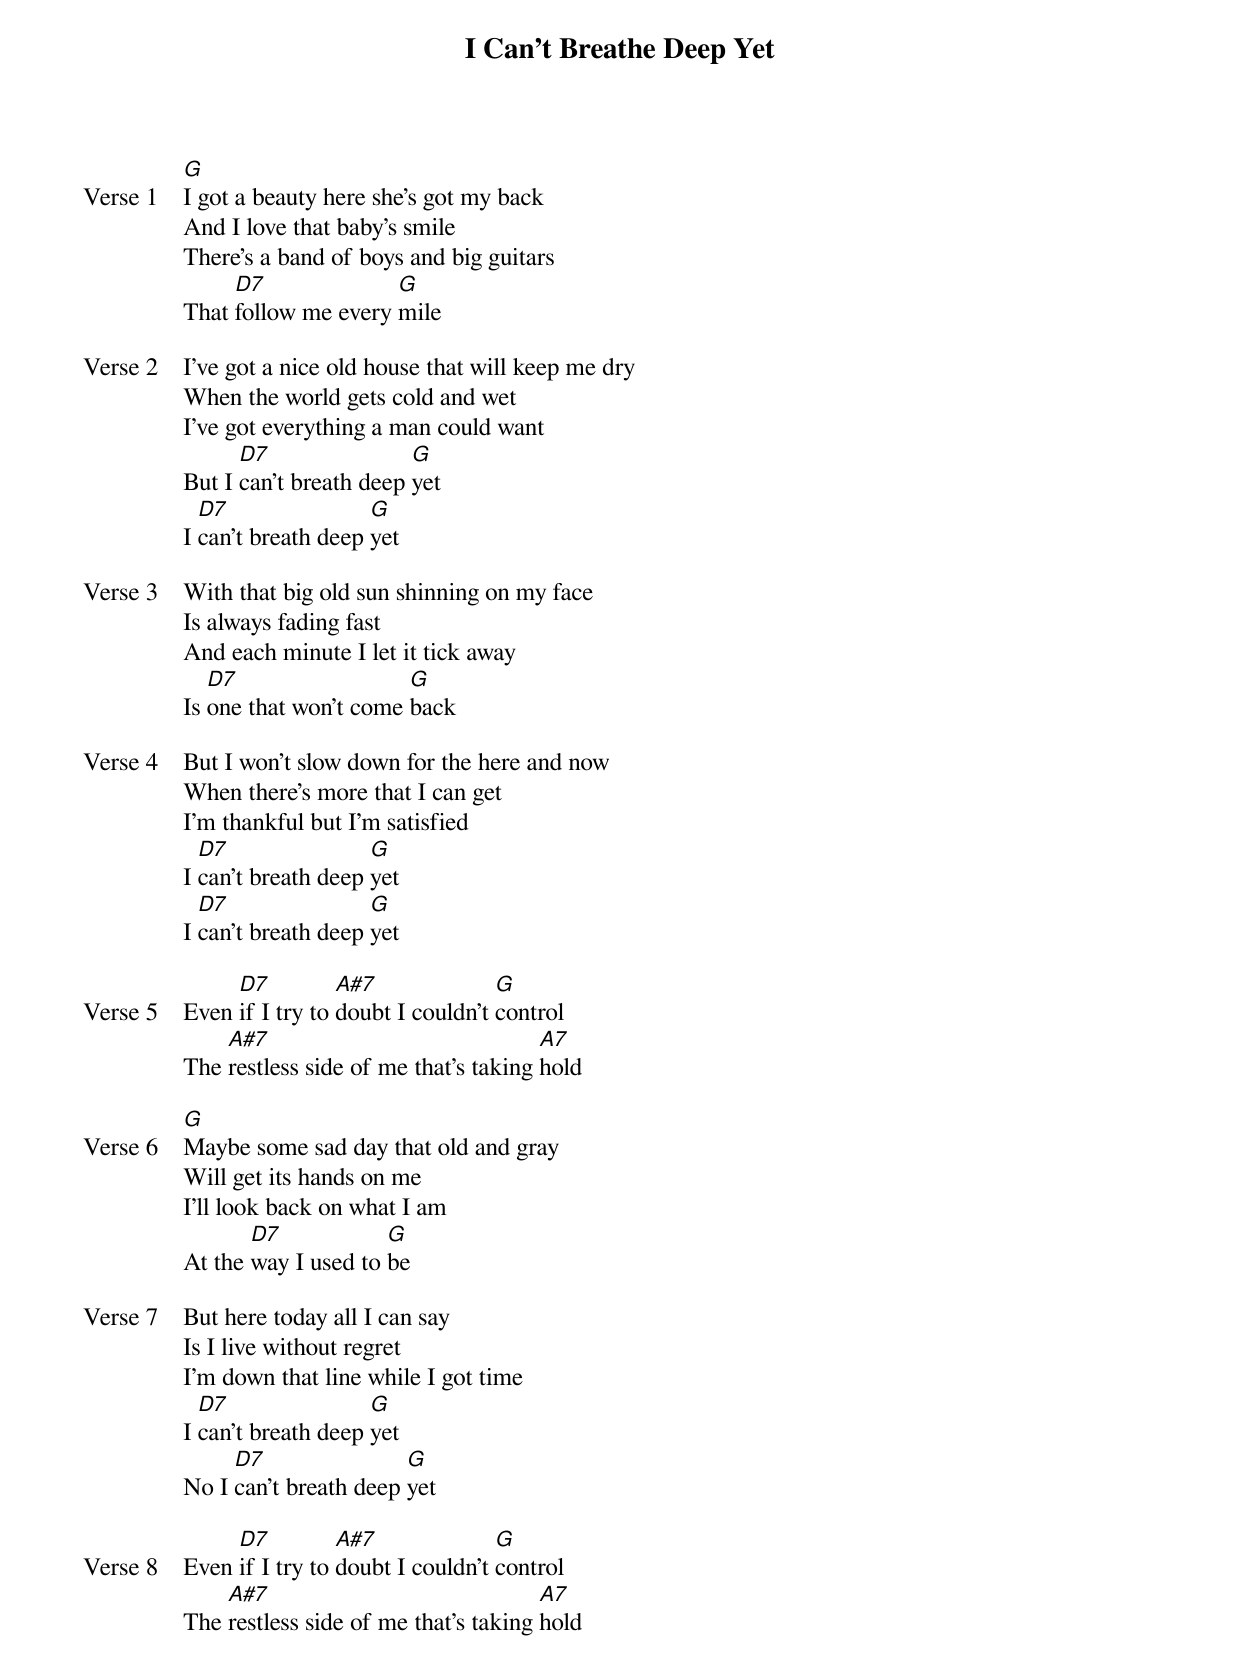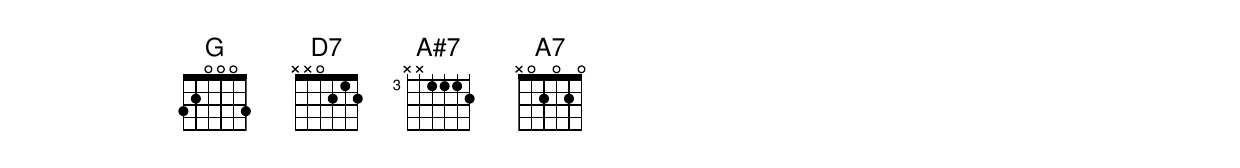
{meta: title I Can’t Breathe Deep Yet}
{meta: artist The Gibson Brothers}
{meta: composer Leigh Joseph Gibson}

{start_of_verse: Verse 1}
[G]I got a beauty here she's got my back
And I love that baby's smile
There's a band of boys and big guitars
That [D7]follow me every [G]mile
{end_of_verse}

{start_of_verse: Verse 2}
I've got a nice old house that will keep me dry
When the world gets cold and wet
I've got everything a man could want
But I [D7]can't breath deep [G]yet
I [D7]can't breath deep [G]yet
{end_of_verse}

{start_of_verse: Verse 3}
With that big old sun shinning on my face
Is always fading fast
And each minute I let it tick away
Is [D7]one that won't come [G]back
{end_of_verse}

{start_of_verse: Verse 4}
But I won't slow down for the here and now
When there's more that I can get
I'm thankful but I'm satisfied
I [D7]can't breath deep [G]yet
I [D7]can't breath deep [G]yet
{end_of_verse}

{start_of_verse: Verse 5}
Even [D7]if I try to [A#7]doubt I couldn't [G]control
The [A#7]restless side of me that's taking [A7]hold
{end_of_verse}

{start_of_verse: Verse 6}
[G]Maybe some sad day that old and gray
Will get its hands on me
I'll look back on what I am
At the [D7]way I used to [G]be
{end_of_verse}

{start_of_verse: Verse 7}
But here today all I can say
Is I live without regret
I'm down that line while I got time
I [D7]can't breath deep [G]yet
No I [D7]can't breath deep [G]yet
{end_of_verse}

{start_of_verse: Verse 8}
Even [D7]if I try to [A#7]doubt I couldn't [G]control
The [A#7]restless side of me that's taking [A7]hold
{end_of_verse}
